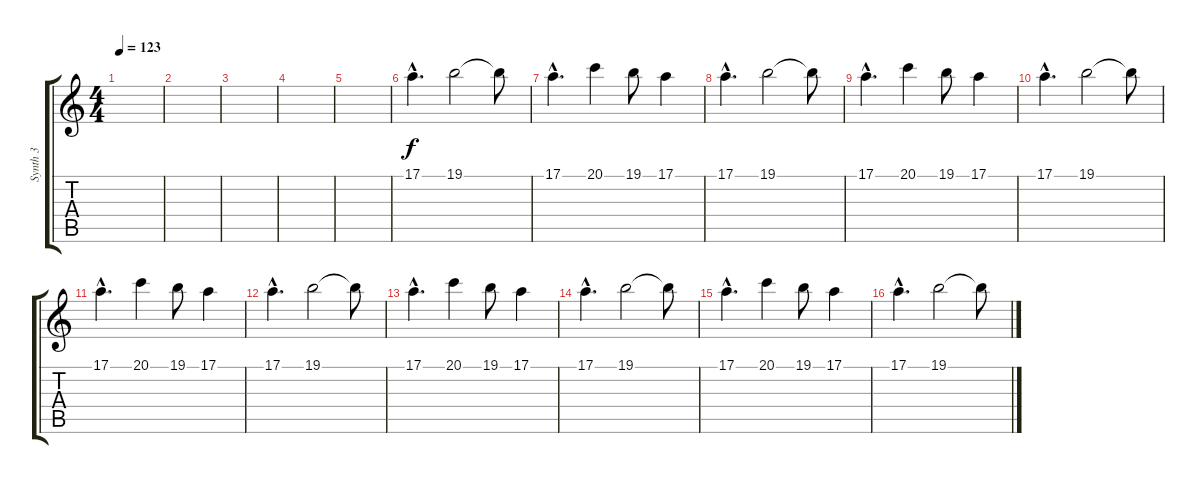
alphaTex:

\track ("Synth 3" "Synth 3") {instrument pad8sweep}
\staff {score tabs}
\tuning (E4 B3 G3 D3 A2 E2) {hide}
\ts (4 4)
\tempo 123
\clef g2
\ks c
|
|
|
|
|
17.1{hac}.4{d} 19.1.2 19.1{t}.8 |
17.1{hac}.4{d} 20.1.4 19.1.8 17.1.4 |
17.1{hac}.4{d} 19.1.2 19.1{t}.8 |
17.1{hac}.4{d} 20.1.4 19.1.8 17.1.4 |
17.1{hac}.4{d} 19.1.2 19.1{t}.8 |
17.1{hac}.4{d} 20.1.4 19.1.8 17.1.4 |
17.1{hac}.4{d} 19.1.2 19.1{t}.8 |
17.1{hac}.4{d} 20.1.4 19.1.8 17.1.4 |
17.1{hac}.4{d} 19.1.2 19.1{t}.8 |
17.1{hac}.4{d} 20.1.4 19.1.8 17.1.4 |
17.1{hac}.4{d} 19.1.2 19.1{t}.8
